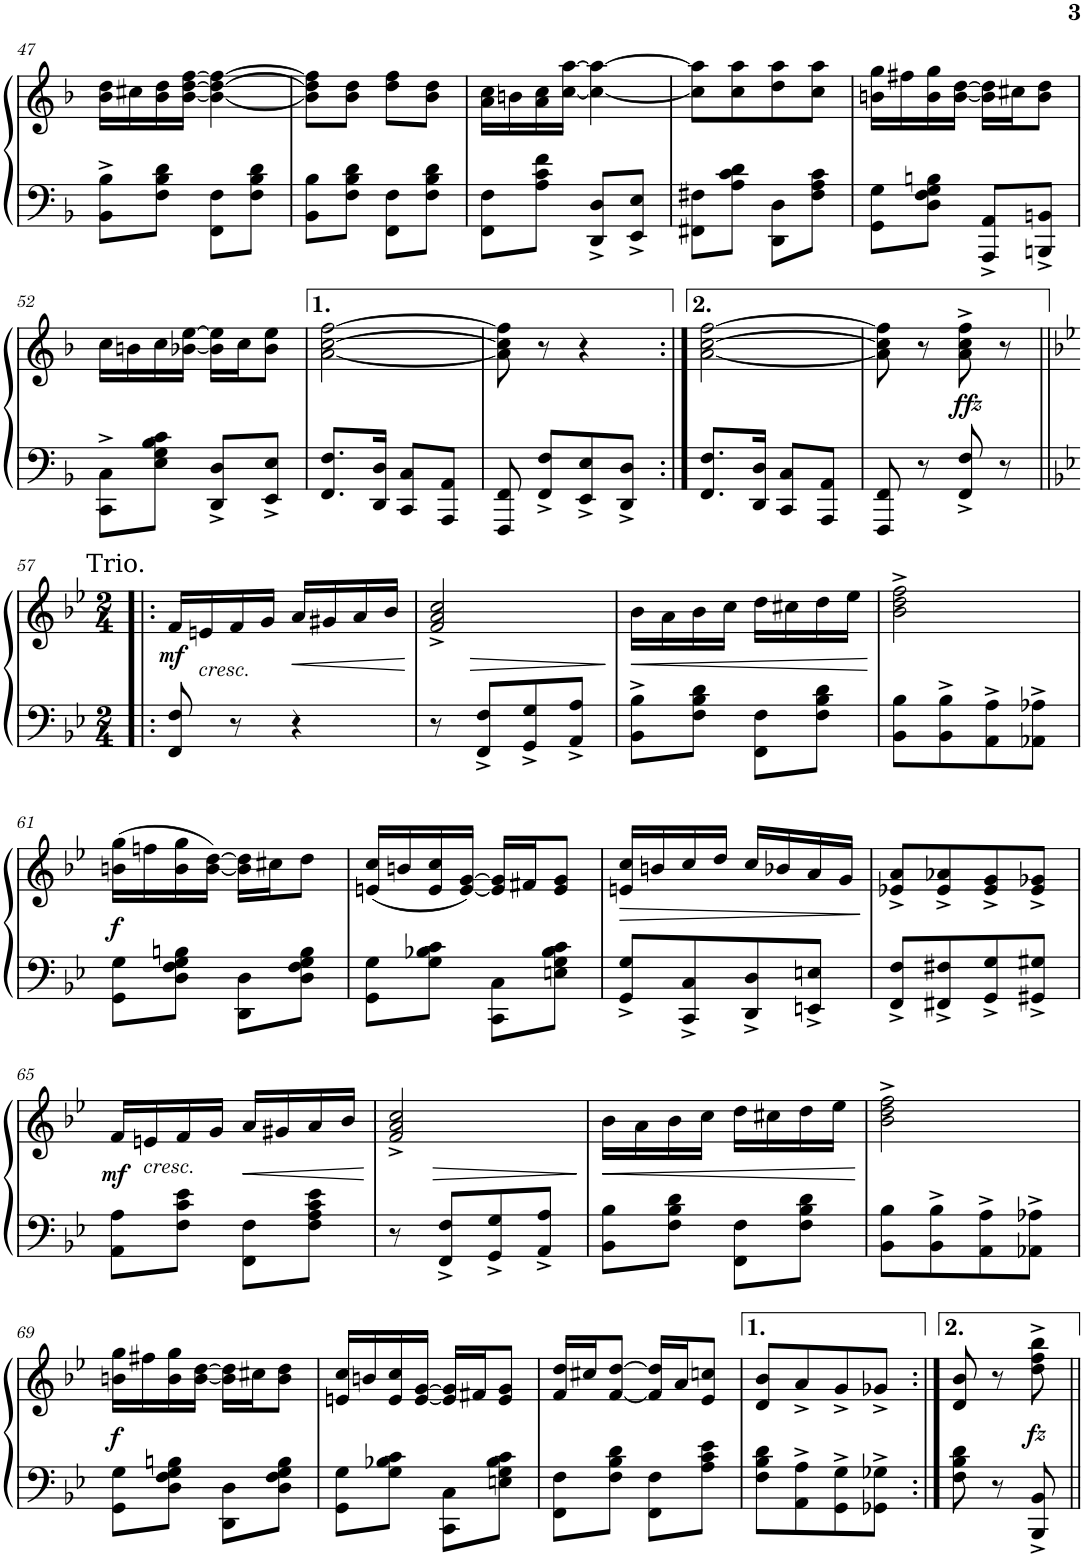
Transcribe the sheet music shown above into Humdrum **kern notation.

**kern	**kern	**dynam
*part1	*part1	*part1
*staff2	*staff1	*staff1/2
*I"Piano	*	*
*I'Pno.	*	*
!!LO:PB:g=z
*clefF4	*clefG2	*
*k[b-]	*k[b-]	*
*M2/4	*M2/4	*
=47	=47	=47
8BB-\^ 8B-\^L	16b-\ 16dd\LL	.
.	16cc#X\	.
8F\ 8B-\ 8d\J	16b-\ 16dd\	.
.	[16b-\ [16dd\ [16ff\JJ	.
8FF\ 8F\L	4b-\_ 4dd\_ 4ff\_	.
8F\ 8B-\ 8d\J	.	.
=48	=48	=48
8BB-\ 8B-\L	8b-\] 8dd\] 8ff\]L	.
8F\ 8B-\ 8d\J	8b-\ 8dd\J	.
8FF\ 8F\L	8dd\ 8ff\L	.
8F\ 8B-\ 8d\J	8b-\ 8dd\J	.
=49	=49	=49
8FF\ 8F\L	16a\ 16cc\LL	.
.	16bn\	.
8A\ 8c\ 8f\J	16a\ 16cc\	.
.	[16cc\ [16aa\JJ	.
8DD/^ 8D/^L	4cc\_ 4aa\_	.
8EE/^ 8E/^J	.	.
=50	=50	=50
8FF#X\ 8F#X\L	8cc\] 8aa\]L	.
8A\ 8c\ 8d\J	8cc\ 8aa\	.
8DD\ 8D\L	8dd\ 8aa\	.
8F#\ 8A\ 8c\J	8cc\ 8aa\J	.
=51	=51	=51
8GG\ 8G\L	16bn\ 16gg\LL	.
.	16ff#X\	.
8D\ 8F\ 8G\ 8Bn\J	16b\ 16gg\	.
.	[16b\ [16dd\JJ	.
8AAA/^ 8AA/^L	16b\] 16dd\]LL	.
.	16cc#X\J	.
8BBBn/^ 8BBn/^J	8b\ 8dd\J	.
!!LO:LB:g=z
=52	=52	=52
8CC\^ 8C\^L	16cc\LL	.
.	16bn\	.
8E\ 8G\ 8B-\ 8c\J	16cc\	.
.	[16b-X\ [16ee\JJ	.
8DD/^ 8D/^L	16b-\] 16ee\]LL	.
.	16cc\J	.
8EE/^ 8E/^J	8b-\ 8ee\J	.
=53	=53	=53
8.FF/ 8.F/L	[2a\ [2cc\ [2ff\	.
16DD/ 16D/Jk	.	.
8CC/ 8C/L	.	.
8AAA/ 8AA/J	.	.
=54	=54	=54
8FFF/ 8FF/	8a\] 8cc\] 8ff\]	.
8FF/^ 8F/^L	8r	.
8EE/^ 8E/^	4r	.
8DD/^ 8D/^J	.	.
=55:|!	=55:|!	=55:|!
8.FF/ 8.F/L	[2a\ [2cc\ [2ff\	.
16DD/ 16D/Jk	.	.
8CC/ 8C/L	.	.
8AAA/ 8AA/J	.	.
=56	=56	=56
8FFF/ 8FF/	8a\] 8cc\] 8ff\]	.
8r	8r	.
!	!	!LO:DY:b
8FF/^ 8F/^	8a\^ 8cc\^ 8ff\^	other-dynamics
8r	8r	.
!!LO:LB:g=z
=57!|:	=57!|:	=57!|:
*k[b-e-]	*k[b-e-]	*
*M2/4	*M2/4	*
!	!LO:TX:a:t=Trio.	!
!	!	!LO:DY:b
8FF/ 8F/	16f/LL	mf
!	!LO:TX:b:i:t=cresc.	!
.	16en/	.
8r	16f/	.
.	16g/JJ	.
!	!	!LO:HP:b
4r	16a/LL	<
.	16g#X/	.
.	16a/	.
.	16b-/JJ	.
.	.	[
=58	=58	=58
!	!	!LO:HP:b
8r	2f/^ 2a/^ 2cc/^	>
8FF/^ 8F/^L	.	.
8GG/^ 8G/^	.	.
8AA/^ 8A/^J	.	.
.	.	]
=59	=59	=59
!	!	!LO:HP:b
8BB-\^ 8B-\^L	16b-\LL	<
.	16a\	.
8F\ 8B-\ 8d\J	16b-\	.
.	16cc\JJ	.
8FF\ 8F\L	16dd\LL	.
.	16cc#X\	.
8F\ 8B-\ 8d\J	16dd\	.
.	16ee-\JJ	.
.	.	[
=60	=60	=60
8BB-\ 8B-\L	2b-\^ 2dd\^ 2ff\^	.
8BB-\^ 8B-\^	.	.
8AA\^ 8A\^	.	.
8AA-X\^ 8A-X\^J	.	.
!!LO:LB:g=z
=61	=61	=61
!	!	!LO:DY:b
8GG\ 8G\L	(16bn\ 16gg\LL	f
.	16ffn\	.
8D\ 8F\ 8G\ 8Bn\J	16b\ 16gg\	.
.	[16b\ [16dd\JJ)	.
8DD\ 8D\L	16b\] 16dd\]LL	.
.	16cc#X\J	.
8D\ 8F\ 8G\ 8B\J	8dd\J	.
=62	=62	=62
8GG\ 8G\L	(16en/ 16cc/LL	.
.	16bn/	.
8G\ 8B-X\ 8c\J	16e/ 16cc/	.
.	[16e/ [16g/JJ)	.
8CC\ 8C\L	16e/] 16g/]LL	.
.	16f#X/J	.
8En\ 8G\ 8B-\ 8c\J	8e/ 8g/J	.
=63	=63	=63
!	!	!LO:HP:b
8GG/^ 8G/^L	16en/ 16cc/LL	>
.	16bn/	.
8CC/^ 8C/^	16cc/	.
.	16dd/JJ	.
8DD/^ 8D/^	16cc/LL	.
.	16b-X/	.
8EEn/^ 8En/^J	16a/	.
.	16g/JJ	.
.	.	]
=64	=64	=64
8FF/^ 8F/^L	8e-X/^ 8a/^L	.
8FF#X/^ 8F#X/^	8e-/^ 8a-X/^	.
8GG/^ 8G/^	8e-/^ 8g/^	.
8GG#X/^ 8G#X/^J	8e-/^ 8g-X/^J	.
!!LO:LB:g=z
=65	=65	=65
!	!	!LO:DY:b
8AA\ 8A\L	16f/LL	mf
!	!LO:TX:b:i:t=cresc.	!
.	16en/	.
8F\ 8c\ 8e-\J	16f/	.
.	16g/JJ	.
!	!	!LO:HP:b
8FF\ 8F\L	16a/LL	<
.	16g#X/	.
8F\ 8A\ 8c\ 8e-\J	16a/	.
.	16b-/JJ	.
.	.	[
=66	=66	=66
!	!	!LO:HP:b
8r	2f/^ 2a/^ 2cc/^	>
8FF/^ 8F/^L	.	.
8GG/^ 8G/^	.	.
8AA/^ 8A/^J	.	.
.	.	]
=67	=67	=67
!	!	!LO:HP:b
8BB-\ 8B-\L	16b-\LL	<
.	16a\	.
8F\ 8B-\ 8d\J	16b-\	.
.	16cc\JJ	.
8FF\ 8F\L	16dd\LL	.
.	16cc#X\	.
8F\ 8B-\ 8d\J	16dd\	.
.	16ee-\JJ	.
.	.	[
=68	=68	=68
8BB-\ 8B-\L	2b-\^ 2dd\^ 2ff\^	.
8BB-\^ 8B-\^	.	.
8AA\^ 8A\^	.	.
8AA-X\^ 8A-X\^J	.	.
!!LO:LB:g=z
=69	=69	=69
!	!	!LO:DY:b
8GG\ 8G\L	16bn\ 16gg\LL	f
.	16ff#X\	.
8D\ 8F\ 8G\ 8Bn\J	16b\ 16gg\	.
.	[16b\ [16dd\JJ	.
8DD\ 8D\L	16b\] 16dd\]LL	.
.	16cc#X\J	.
8D\ 8F\ 8G\ 8B\J	8b\ 8dd\J	.
=70	=70	=70
8GG\ 8G\L	16en/ 16cc/LL	.
.	16bn/	.
8G\ 8B-X\ 8c\J	16e/ 16cc/	.
.	[16e/ [16g/JJ	.
8CC\ 8C\L	16e/] 16g/]LL	.
.	16f#X/J	.
8En\ 8G\ 8B-\ 8c\J	8e/ 8g/J	.
=71	=71	=71
8FF\ 8F\L	16f/ 16dd/LL	.
.	16cc#X/J	.
8F\ 8B-\ 8d\J	[8f/ [8dd/J	.
8FF\ 8F\L	16f/] 16dd/]LL	.
.	16a/J	.
8A\ 8c\ 8e-\J	8e-/ 8ccn/J	.
=72	=72	=72
8F\ 8B-\ 8d\L	8d/ 8b-/L	.
8AA\^ 8A\^	8a^/	.
8GG\^ 8G\^	8g^/	.
8GG-X\^ 8G-X\^J	8g-X^/J	.
=73:|!	=73:|!	=73:|!
8F\ 8B-\ 8d\	8d/ 8b-/	.
8r	8r	.
!	!	!LO:DY:b
8BBB-/^ 8BB-/^	8dd\^ 8ff\^ 8bb-\^	fz
=||	=||	=||
*-	*-	*-
